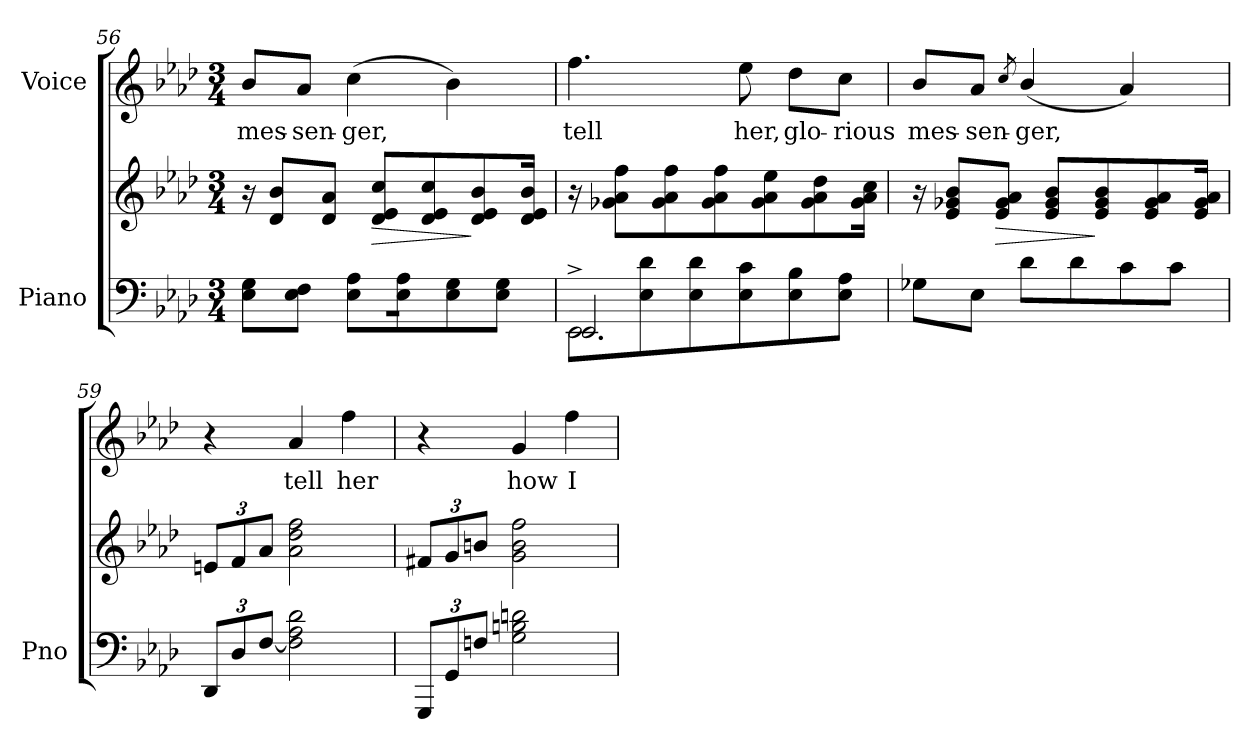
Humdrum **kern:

**kern	**kern	**dynam	**kern	**text
*part2	*part2	*part2	*part1	*part1
*staff3	*staff2	*staff2/3	*staff1	*staff1
*I"Piano	*	*	*I"Voice	*
*I'Pno	*	*	*	*
*clefF4	*clefG2	*	*clefG2	*
*k[b-e-a-d-]	*k[b-e-a-d-]	*	*k[b-e-a-d-]	*
*M3/4	*M3/4	*	*M3/4	*
=56	=56	=56	=56	=56
*^	*	*	*	*
!	!	!	!	!	!LO:LY:b
8E-\ 8G\L	2.r	16r	.	8b-/L	mes-
.	.	8d-/ 8b-/L	.	.	.
!	!	!	!	!	!LO:LY:b
8E-\ 8F\J	.	.	.	8a-/J	-sen-
.	.	8d-/ 8a-/J	.	.	.
!	!	!	!	!	!LO:LY:b
8E-\ 8A-\L	.	.	.	(4cc\	-ger,
!	!	!	!LO:HP:b	!	!
.	.	8d-/ 8e-/ 8cc/L	>	.	.
8E-\ 8A-\	.	.	.	.	.
.	.	8d-/ 8e-/ 8cc/	.	.	.
8E-\ 8G\	.	.	.	4b-\)	.
.	.	8d-/ 8e-/ 8b-/	]	.	.
8E-\ 8G\J	.	.	.	.	.
.	.	16d-/ 16e-/ 16b-/Jk	.	.	.
=57	=57	=57	=57	=57	=57
!LO:N:head=open	!	!	!	!	!LO:LY:b
8EE-^>\L	2.EE-/	16r	.	4.ff\	tell
.	.	8g-X\ 8a-\ 8ff\L	.	.	.
8E-\ 8d-\	.	.	.	.	.
.	.	8g-\ 8a-\ 8ff\	.	.	.
8E-\ 8d-\	.	.	.	.	.
.	.	8g-\ 8a-\ 8ff\	.	.	.
!	!	!	!	!	!LO:LY:b
8E-\ 8c\	.	.	.	8ee-\	her,
.	.	8g-\ 8a-\ 8ee-\	.	.	.
!	!	!	!	!	!LO:LY:b
8E-\ 8B-\	.	.	.	8dd-\L	glo-
.	.	8g-\ 8a-\ 8dd-\	.	.	.
!	!	!	!	!	!LO:LY:b
8E-\ 8A-\J	.	.	.	8cc\J	-rious
.	.	16g-\ 16a-\ 16cc\Jk	.	.	.
*v	*v	*	*	*	*
!!LO:LB:g=z
=58	=58	=58	=58	=58
!	!	!	!	!LO:LY:b
8G-X\L	16r	.	8b-/L	mes-
.	8e-/ 8g-X/ 8b-/L	.	.	.
!	!	!	!	!LO:LY:b
8E-\J	.	.	8a-/J	-sen-
!	!	!LO:HP:b	!	!
.	8e-/ 8g-/ 8a-/J	>	.	.
.	.	.	8qcc/	.
!	!	!	!	!LO:LY:b
8d-\L	.	.	(<4b-/	-ger,
.	8e-/ 8g-/ 8b-/L	.	.	.
8d-\	.	.	.	.
.	8e-/ 8g-/ 8b-/	]	.	.
8c\	.	.	4a-/)	.
.	8e-/ 8g-/ 8a-/	.	.	.
8c\J	.	.	.	.
.	16e-/ 16g-/ 16a-/Jk	.	.	.
=59	=59	=59	=59	=59
*Xbrackettup	*Xbrackettup	*	*	*
12DD-/L	12en/L	.	4r	.
12D-/	12f/	.	.	.
[<12F/J	12a-/J	.	.	.
!	!	!	!	!LO:LY:b
2F\] 2A-\ 2d-\	2a-\ 2dd-\ 2ff\	.	4a-/	tell
!	!	!	!	!LO:LY:b
.	.	.	4ff\	her
=60	=60	=60	=60	=60
12GGG/L	12f#X/L	.	4r	.
12GG/	12g/	.	.	.
12Fn/J	12bn/J	.	.	.
!	!	!	!	!LO:LY:b
2G\ 2Bn\ 2dn\	2g\ 2b\ 2ff\	.	4g/	how
!	!	!	!	!LO:LY:b
.	.	.	4ff\	I
=	=	=	=	=
*-	*-	*-	*-	*-
